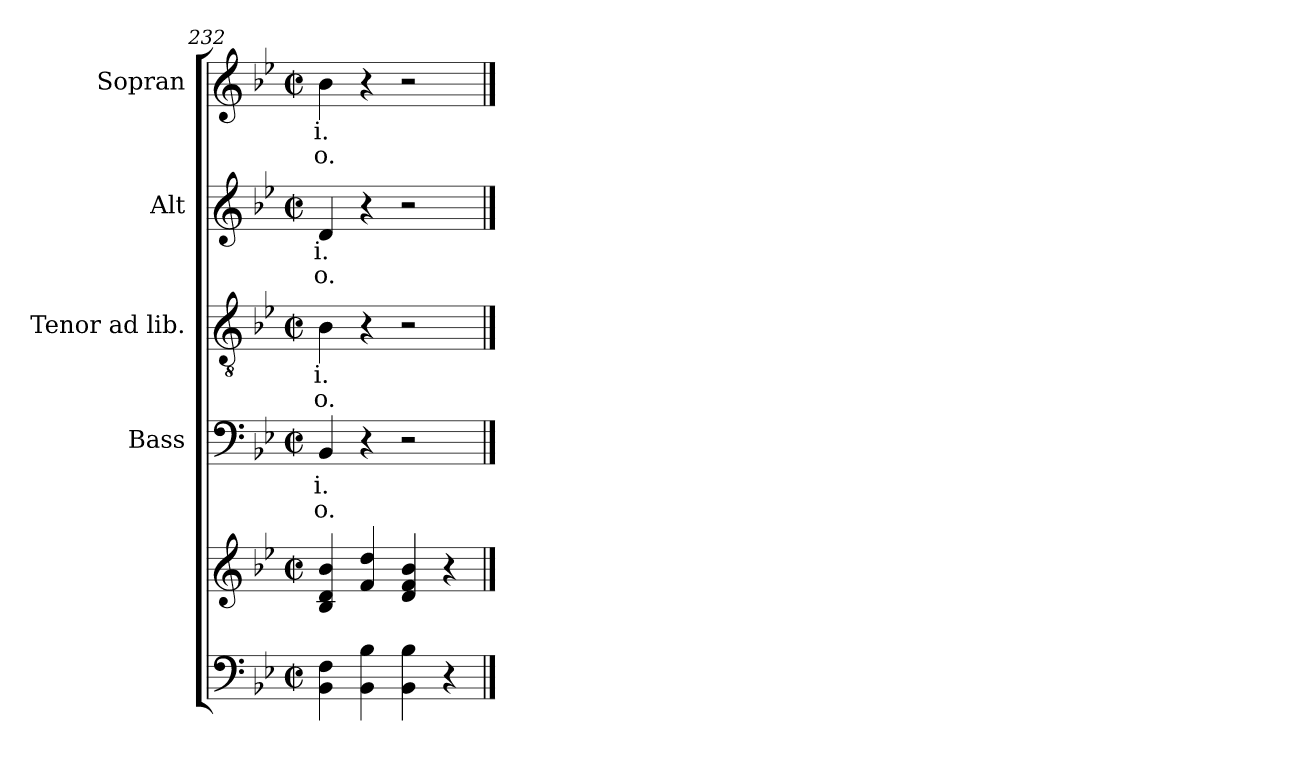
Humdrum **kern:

**kern	**kern	**kern	**text	**text	**kern	**text	**text	**kern	**text	**text	**kern	**text	**text
*part5	*part5	*part4	*part4	*part4	*part3	*part3	*part3	*part2	*part2	*part2	*part1	*part1	*part1
*staff6	*staff5	*staff4	*staff4	*staff4	*staff3	*staff3	*staff3	*staff2	*staff2	*staff2	*staff1	*staff1	*staff1
*	*	*I"Bass	*	*	*I"Tenor ad lib.	*	*	*I"Alt	*	*	*I"Sopran	*	*
*	*	*I'B.	*	*	*I'T.	*	*	*I'A.	*	*	*I'S.	*	*
*clefF4	*clefG2	*clefF4	*	*	*clefGv2	*	*	*clefG2	*	*	*clefG2	*	*
*k[b-e-]	*k[b-e-]	*k[b-e-]	*	*	*k[b-e-]	*	*	*k[b-e-]	*	*	*k[b-e-]	*	*
*B-:	*B-:	*B-:	*	*	*B-:	*	*	*B-:	*	*	*B-:	*	*
*M2/2	*M2/2	*M2/2	*	*	*M2/2	*	*	*M2/2	*	*	*M2/2	*	*
*met(c|)	*met(c|)	*met(c|)	*	*	*met(c|)	*	*	*met(c|)	*	*	*met(c|)	*	*
=232	=232	=232	=232	=232	=232	=232	=232	=232	=232	=232	=232	=232	=232
!	!	!	!LO:LY:b	!LO:LY:b	!	!LO:LY:b	!LO:LY:b	!	!LO:LY:b	!LO:LY:b	!	!LO:LY:b	!LO:LY:b
4BB-\ 4F\	4B-/ 4d/ 4b-/	4BB-/	-i.	-o.	4B-\	-i.	-o.	4d/	-i.	-o.	4b-\	-i.	-o.
4BB-\ 4B-\	4f/ 4dd/	4r	.	.	4r	.	.	4r	.	.	4r	.	.
4BB-\ 4B-\	4d/ 4f/ 4b-/	2r	.	.	2r	.	.	2r	.	.	2r	.	.
4r	4r	.	.	.	.	.	.	.	.	.	.	.	.
==	==	==	==	==	==	==	==	==	==	==	==	==	==
*-	*-	*-	*-	*-	*-	*-	*-	*-	*-	*-	*-	*-	*-
